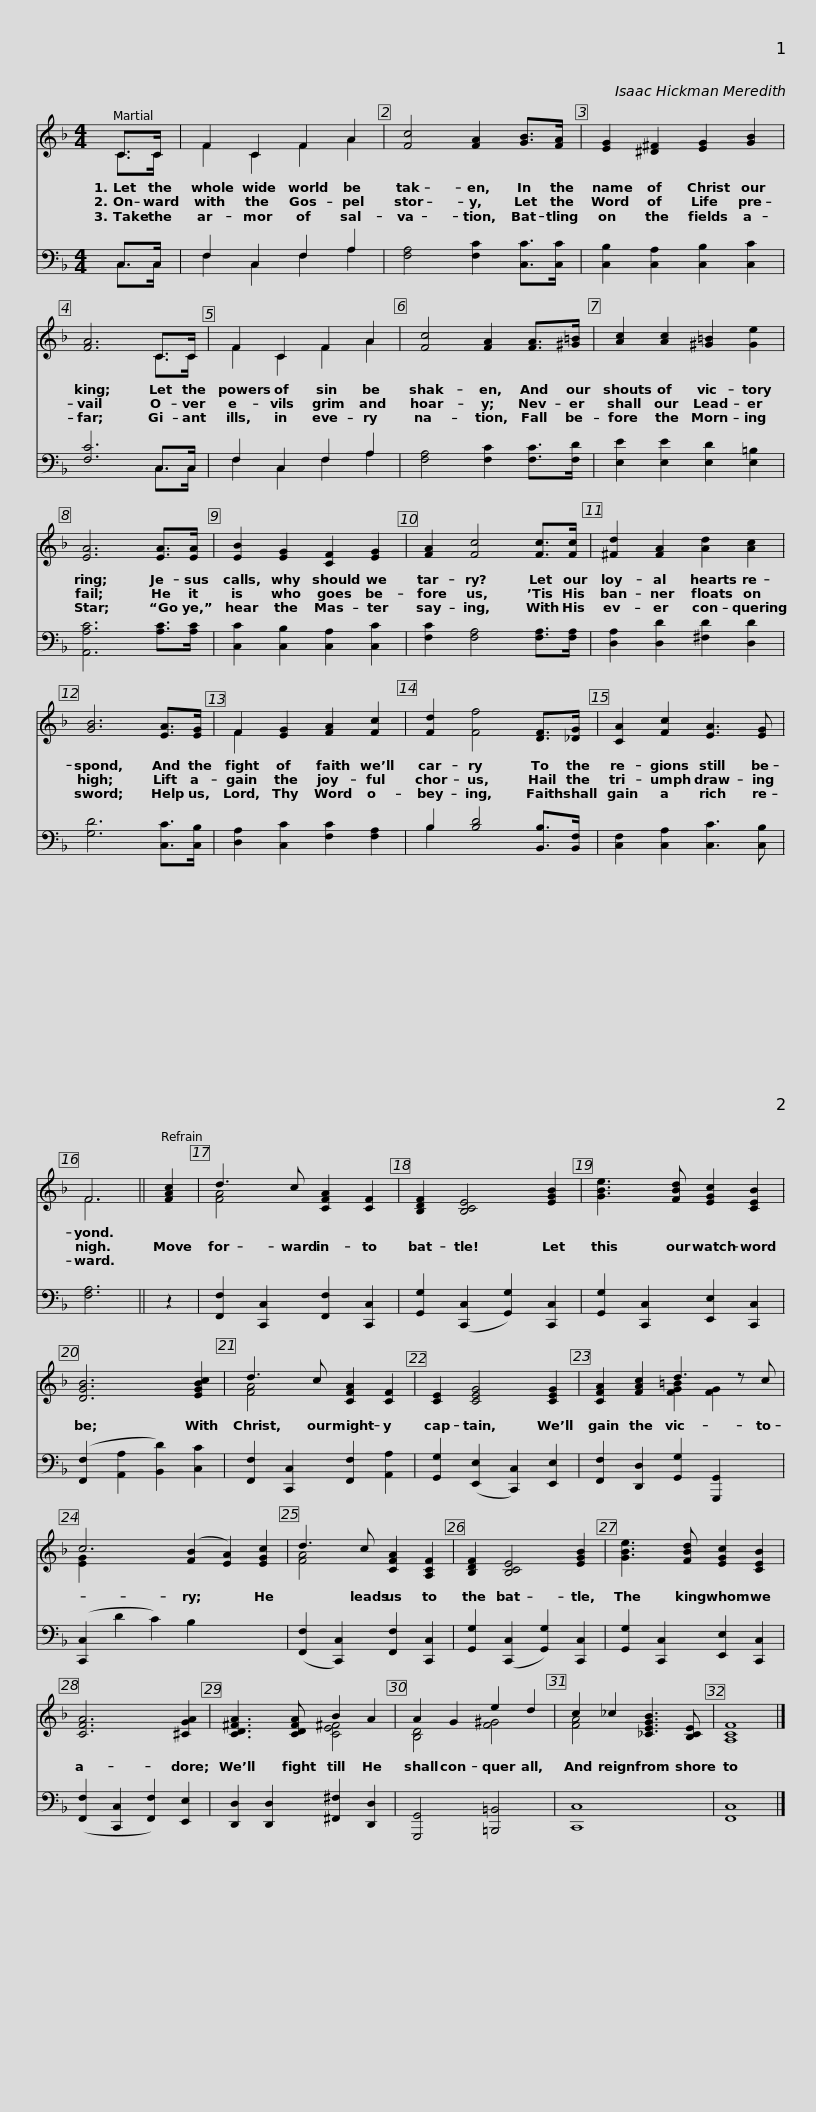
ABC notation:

X:1
%%score ( 1 2 ) ( 3 4 )
L:1/8
M:4/4
I:linebreak $
K:F
V:1 treble
V:2 treble
V:3 bass
V:4 bass
V:1
 C>C | F2 C2 F2 A2 | [Fc]4 [FA]2 [GB]>[FA] | [EG]2 [^D^F]2 [EG]2 [GB]2 | [FA]6 C>C |$ %5
 F2 C2 F2 A2 | [Fc]4 [FA]2 [FA]>[^G=B] | [Ac]2 [Ac]2 [^G=B]2 [Ge]2 | [EA]6 [EA]>[EA] |$ [EB]2 [EG]2 [CF]2 [EG]2 | %10
 [FA]2 [Fc]4 [Fc]>[Fc] | [^Fd]2 [FA]2 [Ad]2 [Ac]2 | [GB]6 [EA]>[EG] |$ F2 [EG]2 [FA]2 [Fc]2 | [Fd]2 [Ff]4 [DF]>[_DG] | %15
 [CA]2 [Fc]2 [EA]3 [EG] | F6 || [FAc]2 | d3 c [CFA]2 [CF]2 |$ [B,DF]2 [B,CE]4 [EGB]2 | %20
 [GBe]3 [FBd] [EGc]2 [CEB]2 | [DGB]6 [EGBc]2 | d3 c [CFA]2 [CF]2 | [CE]2 [CEG]4 [CEG]2 |$ [CFA]2 [FAc]2 d3 z c | %25
 c6 ([FB]2 [EA]2) [EGc]2 | d3 c [CFA]2 [A,CF]2 | [B,DF]2 [B,CE]4 [EGB]2 | [GBe]3 [FBd] [EGc]2 [CEB]2 |$ [CFA]6 [^CGA]2 | %30
 [CD^FA]3 [CDFA] B2 A2 | A2 G2 e2 d2 | c2 _c2 [_CEGB]3 [B,CE] | [A,CF]8 |] %34
V:2
 C>C | F2 C2 F2 A2 | x8 | x8 | x6 C>C |$ %5
 F2 C2 F2 A2 | x8 | x8 | x8 |$ x8 | %10
 x8 | x8 | x8 |$ F2 x6 | x8 | %15
 x8 | F6 || x2 | [FA]4 x4 |$ x8 | %20
 x8 | x8 | [FA]4 x4 | x8 |$ x4 [FG=B]2 [FG]2 x | %25
 [EG]2 x10 | [FA]4 x4 | x8 | x8 |$ x8 | %30
 x4 [CE^F]4 | [B,D]4 [F^G]4 | [FA]4 x4 | x8 |] %34
V:3
 C,>C, | F,2 C,2 F,2 A,2 | [F,A,]4 [F,C]2 [C,C]>[C,C] | [C,B,]2 [C,A,]2 [C,B,]2 [C,C]2 | [F,C]6 C,>C, |$ %5
 F,2 C,2 F,2 A,2 | [F,A,]4 [F,C]2 [F,C]>[F,D] | [E,E]2 [E,E]2 [E,D]2 [E,=B,]2 | [A,,A,C]6 [A,C]>[A,C] |$ [C,C]2 [C,B,]2 [C,A,]2 [C,C]2 | %10
 [F,C]2 [F,A,]4 [F,A,]>[F,A,] | [D,A,]2 [D,D]2 [^F,D]2 [D,D]2 | [G,D]6 [C,C]>[C,B,] |$ [D,A,]2 [C,C]2 [F,C]2 [F,A,]2 | B,2 [B,D]4 [B,,B,]>[B,,F,] | %15
 [C,F,]2 [C,A,]2 [C,C]3 [C,B,] | [F,A,]6 || z2 | [F,,F,]2 [C,,C,]2 [F,,F,]2 [C,,C,]2 |$ [G,,G,]2 ([C,,C,]2 [G,,G,]2) [C,,C,]2 | %20
 [G,,G,]2 [C,,C,]2 [E,,E,]2 [C,,C,]2 | ([F,,F,]2 [A,,A,]2 [B,,D]2) [C,C]2 | [F,,F,]2 [C,,C,]2 [F,,F,]2 [A,,A,]2 | [G,,G,]2 ([E,,E,]2 [C,,C,]2) [E,,E,]2 |$ [F,,F,]2 [D,,D,]2 [G,,G,]2 [G,,,G,,]2 x | %25
 ([C,,C,]2 D2 C2) B,2 x4 | ([F,,F,]2 [C,,C,]2) [F,,F,]2 [C,,C,]2 | [G,,G,]2 ([C,,C,]2 [G,,G,]2) [C,,C,]2 | [G,,G,]2 [C,,C,]2 [E,,E,]2 [C,,C,]2 |$ ([F,,F,]2 [C,,C,]2 [F,,F,]2) [E,,E,]2 | %30
 [D,,D,]2 [D,,D,]2 [^F,,^F,]2 [D,,D,]2 | [G,,,G,,]4 [=B,,,=B,,]4 | [C,,C,]8 | [F,,C,]8 |] %34
V:4
 C,>C, | F,2 C,2 F,2 A,2 | x8 | x8 | x6 C,>C, |$ %5
 F,2 C,2 F,2 A,2 | x8 | x8 | x8 |$ x8 | %10
 x8 | x8 | x8 |$ x8 | B,2 x6 | %15
 x8 | x6 || x2 | x8 |$ x8 | %20
 x8 | x8 | x8 | x8 |$ x9 | %25
 x12 | x8 | x8 | x8 |$ x8 | %30
 x8 | x8 | x8 | x8 |] %34
